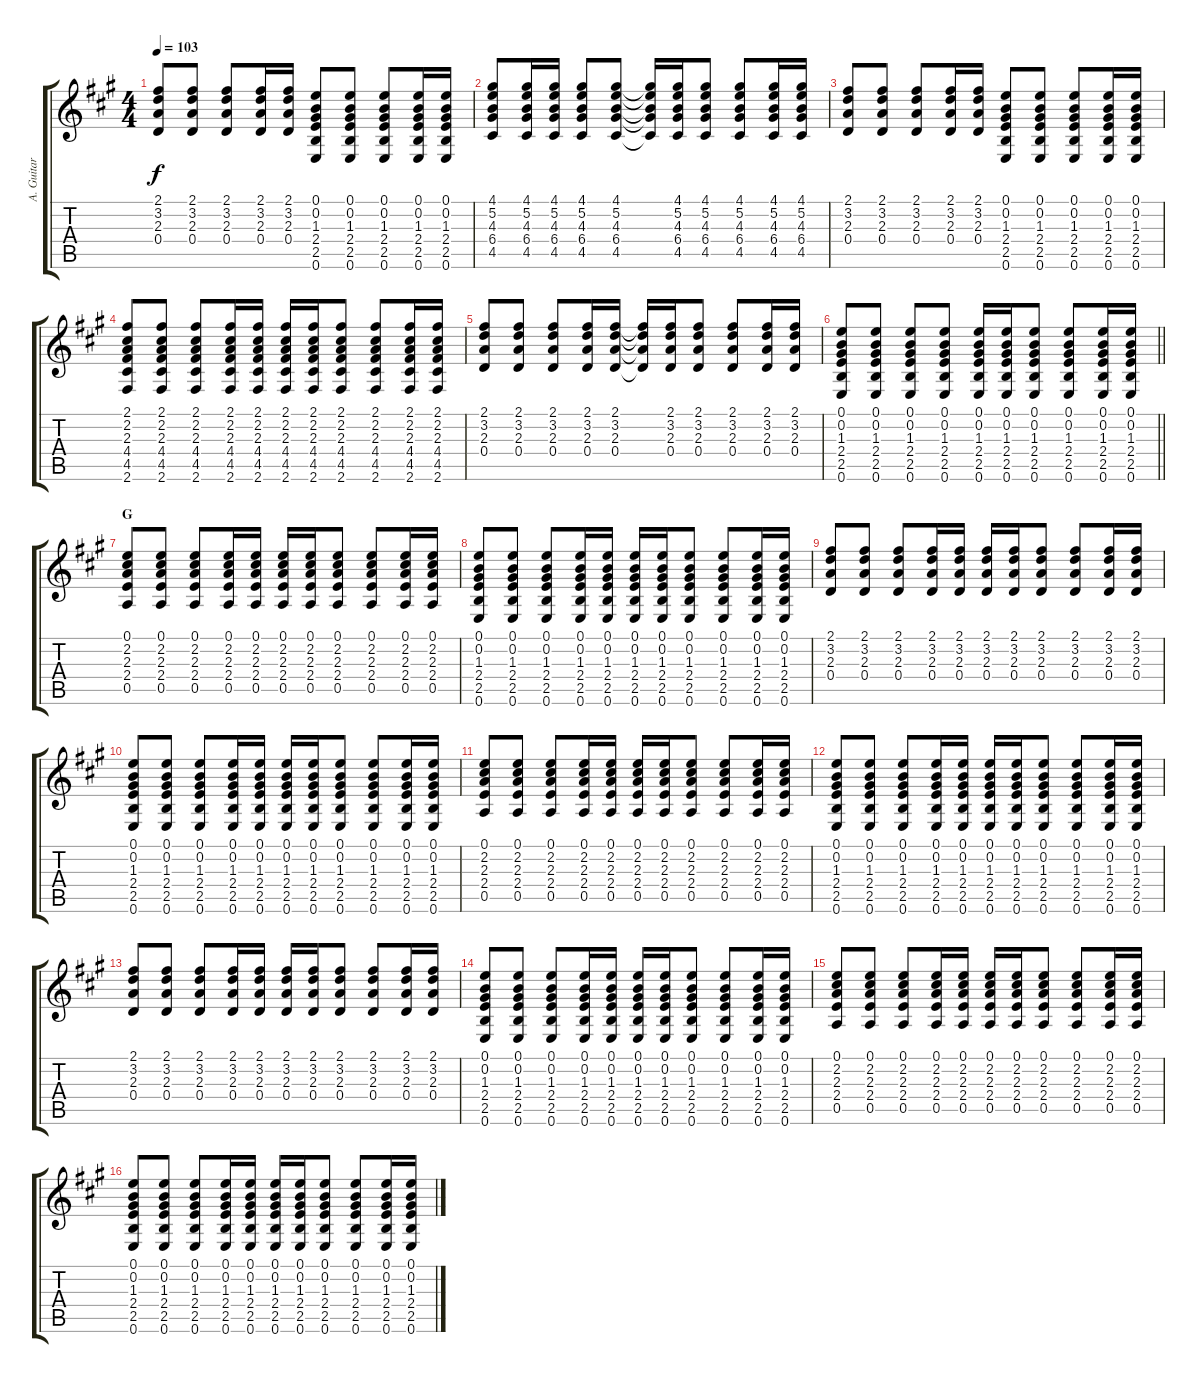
\track ("A. Guitar" "A. Guitar") {instrument acousticguitarsteel}
\staff {score tabs}
\tuning (E4 B3 G3 D3 A2 E2) {hide}
\ts (4 4)
\tempo 103
\clef g2
\ks a
(2.1 3.2 2.3 0.4).8{dy f} (2.1 3.2 2.3 0.4).8 (2.1 3.2 2.3 0.4).8 (2.1 3.2 2.3 0.4).16 (2.1 3.2 2.3 0.4).16 (0.1 0.2 1.3 2.4 2.5 0.6).8 (0.1 0.2 1.3 2.4 2.5 0.6).8 (0.1 0.2 1.3 2.4 2.5 0.6).8 (0.1 0.2 1.3 2.4 2.5 0.6).16 (0.1 0.2 1.3 2.4 2.5 0.6).16 |
(4.1 5.2 4.3 6.4 4.5).8 (4.1 5.2 4.3 6.4 4.5).16 (4.1 5.2 4.3 6.4 4.5).16 (4.1 5.2 4.3 6.4 4.5).8 (4.1 5.2 4.3 6.4 4.5).8 (4.1{t} 5.2{t} 4.3{t} 6.4{t} 4.5{t}).16 (4.1 5.2 4.3 6.4 4.5).16 (4.1 5.2 4.3 6.4 4.5).8 (4.1 5.2 4.3 6.4 4.5).8 (4.1 5.2 4.3 6.4 4.5).16 (4.1 5.2 4.3 6.4 4.5).16 |
(2.1 3.2 2.3 0.4).8 (2.1 3.2 2.3 0.4).8 (2.1 3.2 2.3 0.4).8 (2.1 3.2 2.3 0.4).16 (2.1 3.2 2.3 0.4).16 (0.1 0.2 1.3 2.4 2.5 0.6).8 (0.1 0.2 1.3 2.4 2.5 0.6).8 (0.1 0.2 1.3 2.4 2.5 0.6).8 (0.1 0.2 1.3 2.4 2.5 0.6).16 (0.1 0.2 1.3 2.4 2.5 0.6).16 |
(2.1 2.2 2.3 4.4 4.5 2.6).8 (2.1 2.2 2.3 4.4 4.5 2.6).8 (2.1 2.2 2.3 4.4 4.5 2.6).8 (2.1 2.2 2.3 4.4 4.5 2.6).16 (2.1 2.2 2.3 4.4 4.5 2.6).16 (2.1 2.2 2.3 4.4 4.5 2.6).16 (2.1 2.2 2.3 4.4 4.5 2.6).16 (2.1 2.2 2.3 4.4 4.5 2.6).8 (2.1 2.2 2.3 4.4 4.5 2.6).8 (2.1 2.2 2.3 4.4 4.5 2.6).16 (2.1 2.2 2.3 4.4 4.5 2.6).16 |
(2.1 3.2 2.3 0.4).8 (2.1 3.2 2.3 0.4).8 (2.1 3.2 2.3 0.4).8 (2.1 3.2 2.3 0.4).16 (2.1 3.2 2.3 0.4).16 (2.1{t} 3.2{t} 2.3{t} 0.4{t}).16 (2.1 3.2 2.3 0.4).16 (2.1 3.2 2.3 0.4).8 (2.1 3.2 2.3 0.4).8 (2.1 3.2 2.3 0.4).16 (2.1 3.2 2.3 0.4).16 |
\barLineRight lightlight
(0.1 0.2 1.3 2.4 2.5 0.6).8 (0.1 0.2 1.3 2.4 2.5 0.6).8 (0.1 0.2 1.3 2.4 2.5 0.6).8 (0.1 0.2 1.3 2.4 2.5 0.6).8 (0.1 0.2 1.3 2.4 2.5 0.6).16 (0.1 0.2 1.3 2.4 2.5 0.6).16 (0.1 0.2 1.3 2.4 2.5 0.6).8 (0.1 0.2 1.3 2.4 2.5 0.6).8 (0.1 0.2 1.3 2.4 2.5 0.6).16 (0.1 0.2 1.3 2.4 2.5 0.6).16 |
\section ("" "G")
(0.1 2.2 2.3 2.4 0.5).8 (0.1 2.2 2.3 2.4 0.5).8 (0.1 2.2 2.3 2.4 0.5).8 (0.1 2.2 2.3 2.4 0.5).16 (0.1 2.2 2.3 2.4 0.5).16 (0.1 2.2 2.3 2.4 0.5).16 (0.1 2.2 2.3 2.4 0.5).16 (0.1 2.2 2.3 2.4 0.5).8 (0.1 2.2 2.3 2.4 0.5).8 (0.1 2.2 2.3 2.4 0.5).16 (0.1 2.2 2.3 2.4 0.5).16 |
(0.1 0.2 1.3 2.4 2.5 0.6).8 (0.1 0.2 1.3 2.4 2.5 0.6).8 (0.1 0.2 1.3 2.4 2.5 0.6).8 (0.1 0.2 1.3 2.4 2.5 0.6).16 (0.1 0.2 1.3 2.4 2.5 0.6).16 (0.1 0.2 1.3 2.4 2.5 0.6).16 (0.1 0.2 1.3 2.4 2.5 0.6).16 (0.1 0.2 1.3 2.4 2.5 0.6).8 (0.1 0.2 1.3 2.4 2.5 0.6).8 (0.1 0.2 1.3 2.4 2.5 0.6).16 (0.1 0.2 1.3 2.4 2.5 0.6).16 |
(2.1 3.2 2.3 0.4).8 (2.1 3.2 2.3 0.4).8 (2.1 3.2 2.3 0.4).8 (2.1 3.2 2.3 0.4).16 (2.1 3.2 2.3 0.4).16 (2.1 3.2 2.3 0.4).16 (2.1 3.2 2.3 0.4).16 (2.1 3.2 2.3 0.4).8 (2.1 3.2 2.3 0.4).8 (2.1 3.2 2.3 0.4).16 (2.1 3.2 2.3 0.4).16 |
(0.1 0.2 1.3 2.4 2.5 0.6).8 (0.1 0.2 1.3 2.4 2.5 0.6).8 (0.1 0.2 1.3 2.4 2.5 0.6).8 (0.1 0.2 1.3 2.4 2.5 0.6).16 (0.1 0.2 1.3 2.4 2.5 0.6).16 (0.1 0.2 1.3 2.4 2.5 0.6).16 (0.1 0.2 1.3 2.4 2.5 0.6).16 (0.1 0.2 1.3 2.4 2.5 0.6).8 (0.1 0.2 1.3 2.4 2.5 0.6).8 (0.1 0.2 1.3 2.4 2.5 0.6).16 (0.1 0.2 1.3 2.4 2.5 0.6).16 |
(0.1 2.2 2.3 2.4 0.5).8 (0.1 2.2 2.3 2.4 0.5).8 (0.1 2.2 2.3 2.4 0.5).8 (0.1 2.2 2.3 2.4 0.5).16 (0.1 2.2 2.3 2.4 0.5).16 (0.1 2.2 2.3 2.4 0.5).16 (0.1 2.2 2.3 2.4 0.5).16 (0.1 2.2 2.3 2.4 0.5).8 (0.1 2.2 2.3 2.4 0.5).8 (0.1 2.2 2.3 2.4 0.5).16 (0.1 2.2 2.3 2.4 0.5).16 |
(0.1 0.2 1.3 2.4 2.5 0.6).8 (0.1 0.2 1.3 2.4 2.5 0.6).8 (0.1 0.2 1.3 2.4 2.5 0.6).8 (0.1 0.2 1.3 2.4 2.5 0.6).16 (0.1 0.2 1.3 2.4 2.5 0.6).16 (0.1 0.2 1.3 2.4 2.5 0.6).16 (0.1 0.2 1.3 2.4 2.5 0.6).16 (0.1 0.2 1.3 2.4 2.5 0.6).8 (0.1 0.2 1.3 2.4 2.5 0.6).8 (0.1 0.2 1.3 2.4 2.5 0.6).16 (0.1 0.2 1.3 2.4 2.5 0.6).16 |
(2.1 3.2 2.3 0.4).8 (2.1 3.2 2.3 0.4).8 (2.1 3.2 2.3 0.4).8 (2.1 3.2 2.3 0.4).16 (2.1 3.2 2.3 0.4).16 (2.1 3.2 2.3 0.4).16 (2.1 3.2 2.3 0.4).16 (2.1 3.2 2.3 0.4).8 (2.1 3.2 2.3 0.4).8 (2.1 3.2 2.3 0.4).16 (2.1 3.2 2.3 0.4).16 |
(0.1 0.2 1.3 2.4 2.5 0.6).8 (0.1 0.2 1.3 2.4 2.5 0.6).8 (0.1 0.2 1.3 2.4 2.5 0.6).8 (0.1 0.2 1.3 2.4 2.5 0.6).16 (0.1 0.2 1.3 2.4 2.5 0.6).16 (0.1 0.2 1.3 2.4 2.5 0.6).16 (0.1 0.2 1.3 2.4 2.5 0.6).16 (0.1 0.2 1.3 2.4 2.5 0.6).8 (0.1 0.2 1.3 2.4 2.5 0.6).8 (0.1 0.2 1.3 2.4 2.5 0.6).16 (0.1 0.2 1.3 2.4 2.5 0.6).16 |
(0.1 2.2 2.3 2.4 0.5).8 (0.1 2.2 2.3 2.4 0.5).8 (0.1 2.2 2.3 2.4 0.5).8 (0.1 2.2 2.3 2.4 0.5).16 (0.1 2.2 2.3 2.4 0.5).16 (0.1 2.2 2.3 2.4 0.5).16 (0.1 2.2 2.3 2.4 0.5).16 (0.1 2.2 2.3 2.4 0.5).8 (0.1 2.2 2.3 2.4 0.5).8 (0.1 2.2 2.3 2.4 0.5).16 (0.1 2.2 2.3 2.4 0.5).16 |
(0.1 0.2 1.3 2.4 2.5 0.6).8 (0.1 0.2 1.3 2.4 2.5 0.6).8 (0.1 0.2 1.3 2.4 2.5 0.6).8 (0.1 0.2 1.3 2.4 2.5 0.6).16 (0.1 0.2 1.3 2.4 2.5 0.6).16 (0.1 0.2 1.3 2.4 2.5 0.6).16 (0.1 0.2 1.3 2.4 2.5 0.6).16 (0.1 0.2 1.3 2.4 2.5 0.6).8 (0.1 0.2 1.3 2.4 2.5 0.6).8 (0.1 0.2 1.3 2.4 2.5 0.6).16 (0.1 0.2 1.3 2.4 2.5 0.6).16
